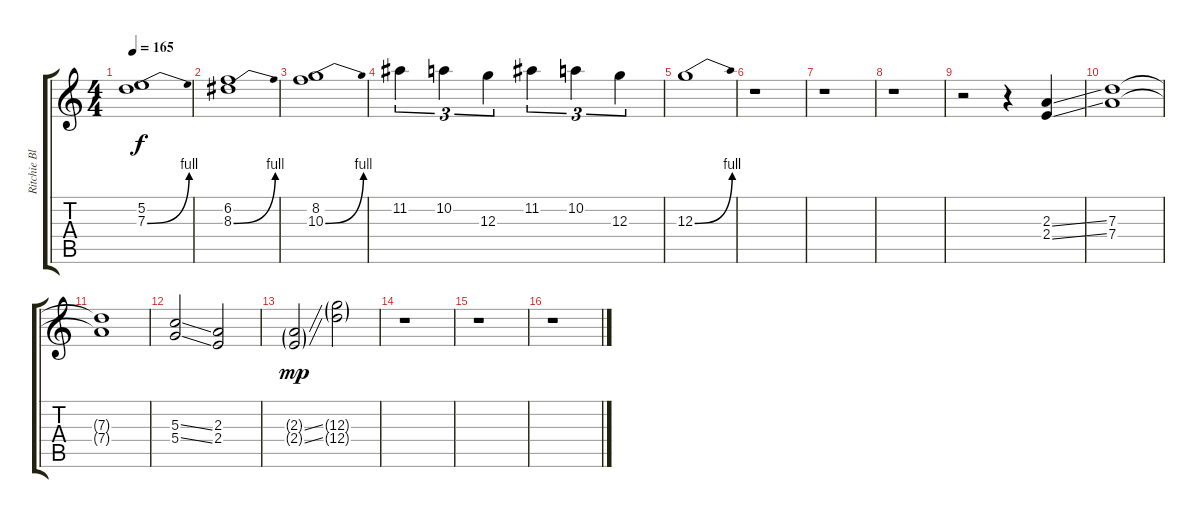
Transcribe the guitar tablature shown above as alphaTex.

\track ("Ritchie Blackmore" "Ritchie Bl") {instrument distortionguitar}
\staff {score tabs}
\tuning (E4 B3 G3 D3 A2 E2) {hide}
\ts (4 4)
\tempo 165
\clef g2
\ks c
(5.2 7.3{be (bend 0 0 60 4)}).1{dy f} |
(6.2 8.3{be (bend 0 0 60 4)}).1 |
(8.2 10.3{be (bend 0 0 60 4)}).1 |
11.2.4{tu (3 2)} 10.2.4{tu (3 2)} 12.3.4{tu (3 2)} 11.2.4{tu (3 2)} 10.2.4{tu (3 2)} 12.3.4{tu (3 2)} |
12.3{be (bend 0 0 60 4)}.1 |
r.1 |
r.1 |
r.1 |
r.2 r.4 (2.3{ss} 2.4{ss}).4 |
(7.3 7.4).1 |
(7.3{t} 7.4{t}).1 |
(5.3{ss} 5.4{ss}).2 (2.3 2.4).2 |
(2.3{ss g} 2.4{ss g}).2{dy mp} (12.3{g} 12.4{g}).2 |
r.1 |
r.1 |
r.1
